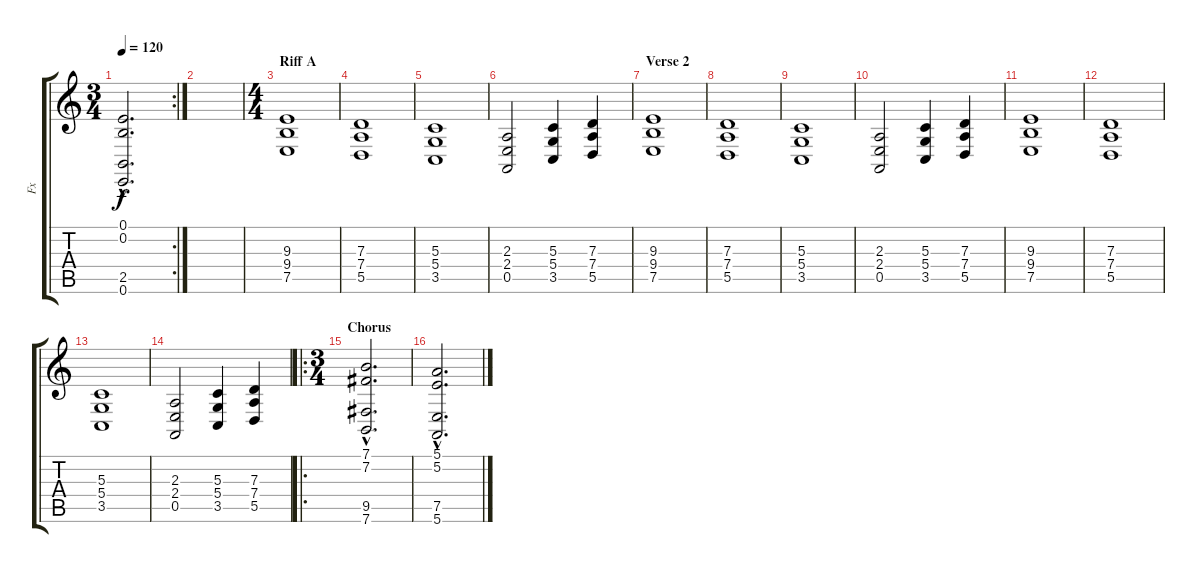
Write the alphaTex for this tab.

\track ("Fx" "Fx") {instrument fx5brightness}
\staff {score tabs}
\tuning (E4 B3 G3 D3 A2 E2) {hide}
\rc 2
\ts (3 4)
\tempo 120
\clef g2
\ks c
(0.1{hac} 0.2{hac} 2.5{hac} 0.6{hac}).2{d dy f} |
|
\ts (4 4)
\section ("" "Riff A")
(9.3 9.4 7.5).1 |
(7.3 7.4 5.5).1 |
(5.3 5.4 3.5).1 |
(2.3 2.4 0.5).2 (5.3 5.4 3.5).4 (7.3 7.4 5.5).4 |
\section ("" "Verse 2")
(9.3 9.4 7.5).1 |
(7.3 7.4 5.5).1 |
(5.3 5.4 3.5).1 |
(2.3 2.4 0.5).2 (5.3 5.4 3.5).4 (7.3 7.4 5.5).4 |
(9.3 9.4 7.5).1 |
(7.3 7.4 5.5).1 |
(5.3 5.4 3.5).1 |
(2.3 2.4 0.5).2 (5.3 5.4 3.5).4 (7.3 7.4 5.5).4 |
\ro
\ts (3 4)
\section ("" "Chorus")
(7.1{hac} 7.2{hac} 9.5{hac} 7.6{hac}).2{d} |
(5.1{hac} 5.2{hac} 7.5{hac} 5.6{hac}).2{d}
